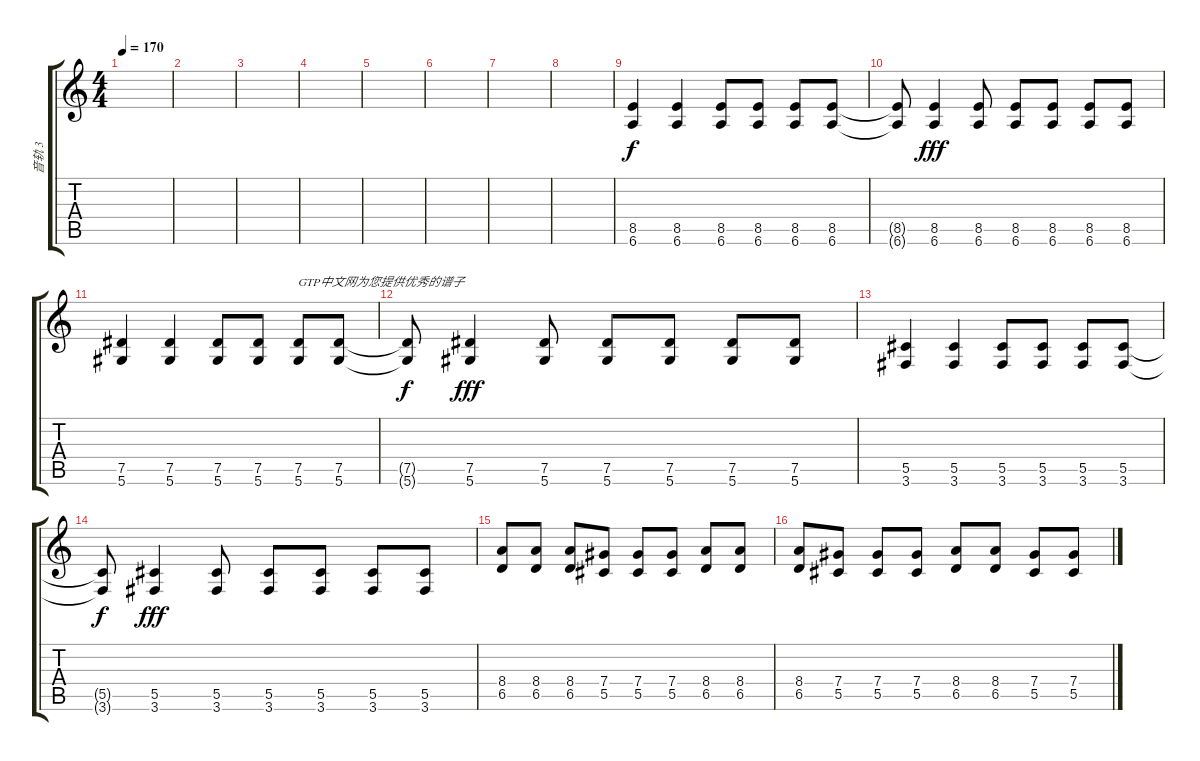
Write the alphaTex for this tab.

\track ("音轨 3" "音轨 3") {instrument overdrivenguitar}
\staff {score tabs}
\tuning (Eb4 Bb3 Gb3 Db3 Ab2 Eb2) {hide}
\ts (4 4)
\tempo 170
\clef g2
\ks c
|
|
|
|
|
|
|
|
(8.5 6.6).4 (8.5 6.6).4 (8.5 6.6).8 (8.5 6.6).8 (8.5 6.6).8 (8.5 6.6).8 |
(8.5{t} 6.6{t}).8{dy f} (8.5 6.6).4{dy fff} (8.5 6.6).8 (8.5 6.6).8 (8.5 6.6).8 (8.5 6.6).8 (8.5 6.6).8 |
(7.5 5.6).4 (7.5 5.6).4 (7.5 5.6).8 (7.5 5.6).8 (7.5 5.6).8{txt "GTP中文网为您提供优秀的谱子"} (7.5 5.6).8 |
(7.5{t} 5.6{t}).8{dy f} (7.5 5.6).4{dy fff} (7.5 5.6).8 (7.5 5.6).8 (7.5 5.6).8 (7.5 5.6).8 (7.5 5.6).8 |
(5.5 3.6).4 (5.5 3.6).4 (5.5 3.6).8 (5.5 3.6).8 (5.5 3.6).8 (5.5 3.6).8 |
(5.5{t} 3.6{t}).8{dy f} (5.5 3.6).4{dy fff} (5.5 3.6).8 (5.5 3.6).8 (5.5 3.6).8 (5.5 3.6).8 (5.5 3.6).8 |
(8.4 6.5).8 (8.4 6.5).8 (8.4 6.5).8 (7.4 5.5).8 (7.4 5.5).8 (7.4 5.5).8 (8.4 6.5).8 (8.4 6.5).8 |
(8.4 6.5).8 (7.4 5.5).8 (7.4 5.5).8 (7.4 5.5).8 (8.4 6.5).8 (8.4 6.5).8 (7.4 5.5).8 (7.4 5.5).8
